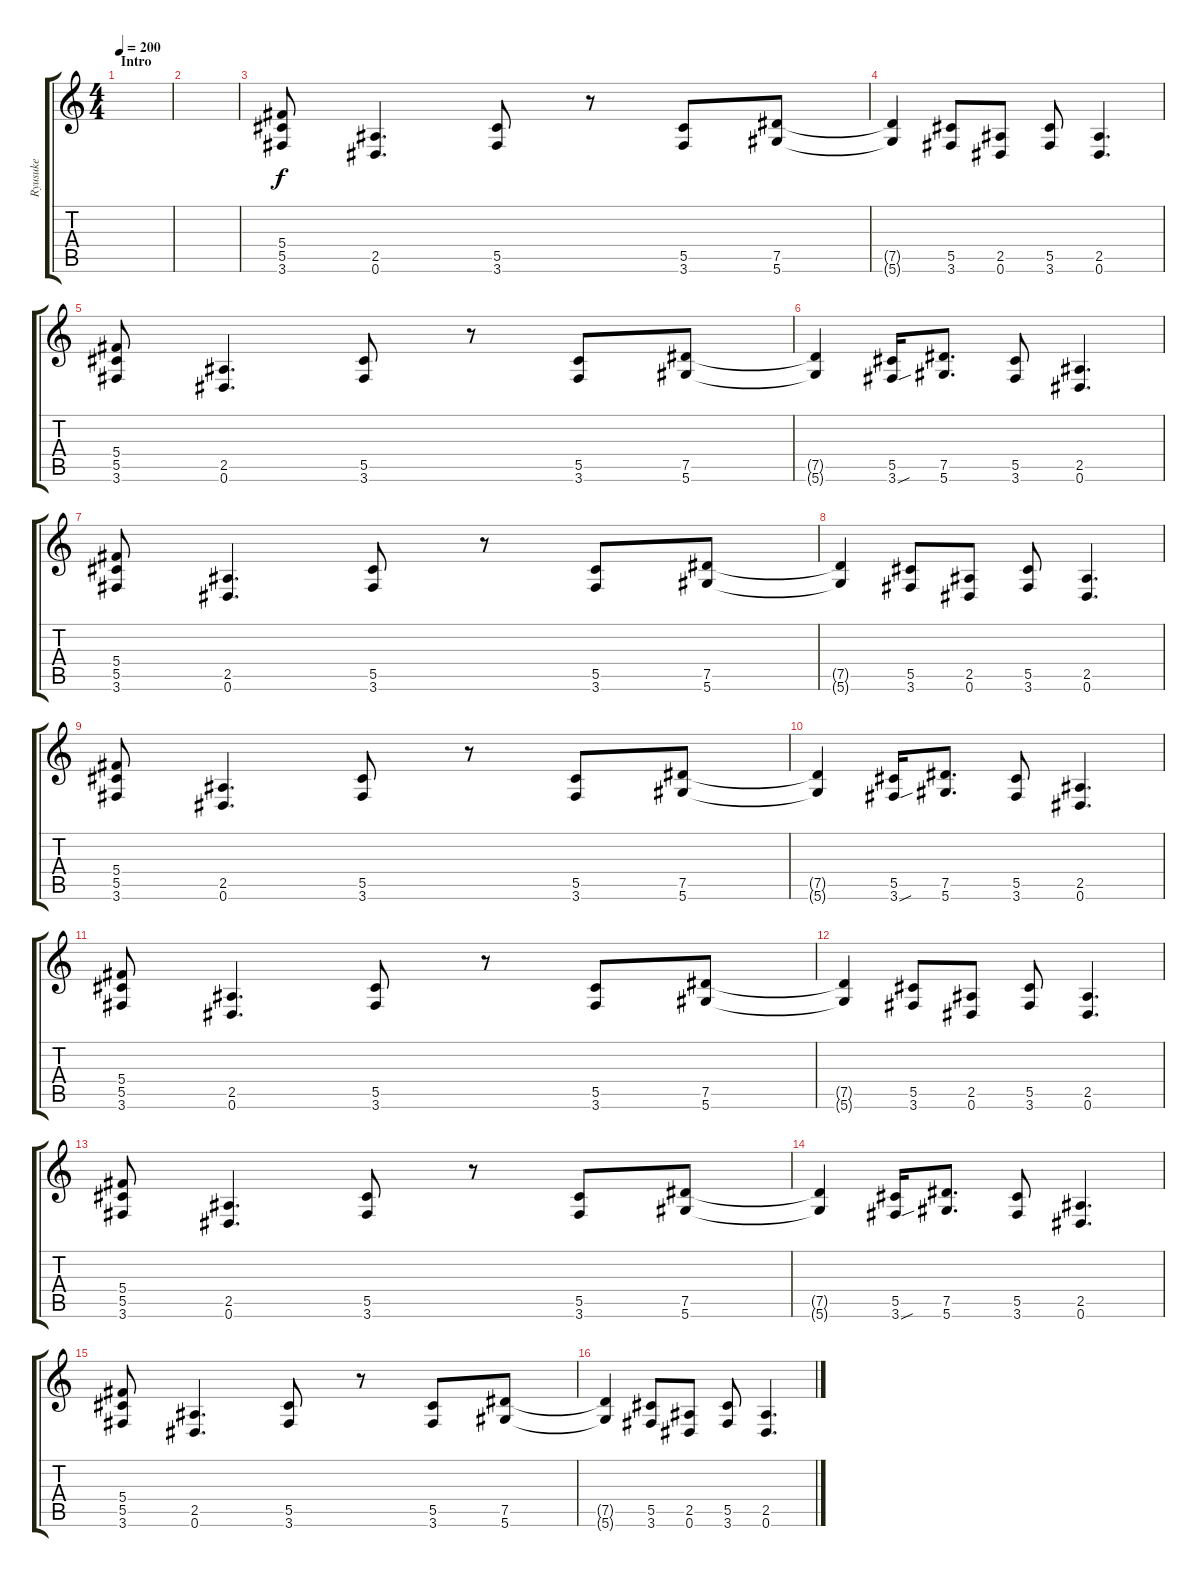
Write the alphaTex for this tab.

\track ("Ryusuke" "Ryusuke") {instrument distortionguitar}
\staff {score tabs}
\tuning (Eb4 Bb3 Gb3 Db3 Ab2 Eb2) {hide}
\ts (4 4)
\section ("" "Intro")
\tempo 200
\clef g2
\ks c
|
|
(5.4 5.5 3.6).8 (2.5 0.6).4{d} (5.5 3.6).8 r.8 (5.5 3.6).8 (7.5 5.6).8 |
(7.5{t} 5.6{t}).4 (5.5 3.6).8 (2.5 0.6).8 (5.5 3.6).8 (2.5 0.6).4{d} |
(5.4 5.5 3.6).8 (2.5 0.6).4{d} (5.5 3.6).8 r.8 (5.5 3.6).8 (7.5 5.6).8 |
(7.5{t} 5.6{t}).4 (5.5 3.6{sou}).16 (7.5 5.6).8{d} (5.5 3.6).8 (2.5 0.6).4{d} |
(5.4 5.5 3.6).8 (2.5 0.6).4{d} (5.5 3.6).8 r.8 (5.5 3.6).8 (7.5 5.6).8 |
(7.5{t} 5.6{t}).4 (5.5 3.6).8 (2.5 0.6).8 (5.5 3.6).8 (2.5 0.6).4{d} |
(5.4 5.5 3.6).8 (2.5 0.6).4{d} (5.5 3.6).8 r.8 (5.5 3.6).8 (7.5 5.6).8 |
(7.5{t} 5.6{t}).4 (5.5 3.6{sou}).16 (7.5 5.6).8{d} (5.5 3.6).8 (2.5 0.6).4{d} |
(5.4 5.5 3.6).8 (2.5 0.6).4{d} (5.5 3.6).8 r.8 (5.5 3.6).8 (7.5 5.6).8 |
(7.5{t} 5.6{t}).4 (5.5 3.6).8 (2.5 0.6).8 (5.5 3.6).8 (2.5 0.6).4{d} |
(5.4 5.5 3.6).8 (2.5 0.6).4{d} (5.5 3.6).8 r.8 (5.5 3.6).8 (7.5 5.6).8 |
(7.5{t} 5.6{t}).4 (5.5 3.6{sou}).16 (7.5 5.6).8{d} (5.5 3.6).8 (2.5 0.6).4{d} |
(5.4 5.5 3.6).8 (2.5 0.6).4{d} (5.5 3.6).8 r.8 (5.5 3.6).8 (7.5 5.6).8 |
(7.5{t} 5.6{t}).4 (5.5 3.6).8 (2.5 0.6).8 (5.5 3.6).8 (2.5 0.6).4{d}
